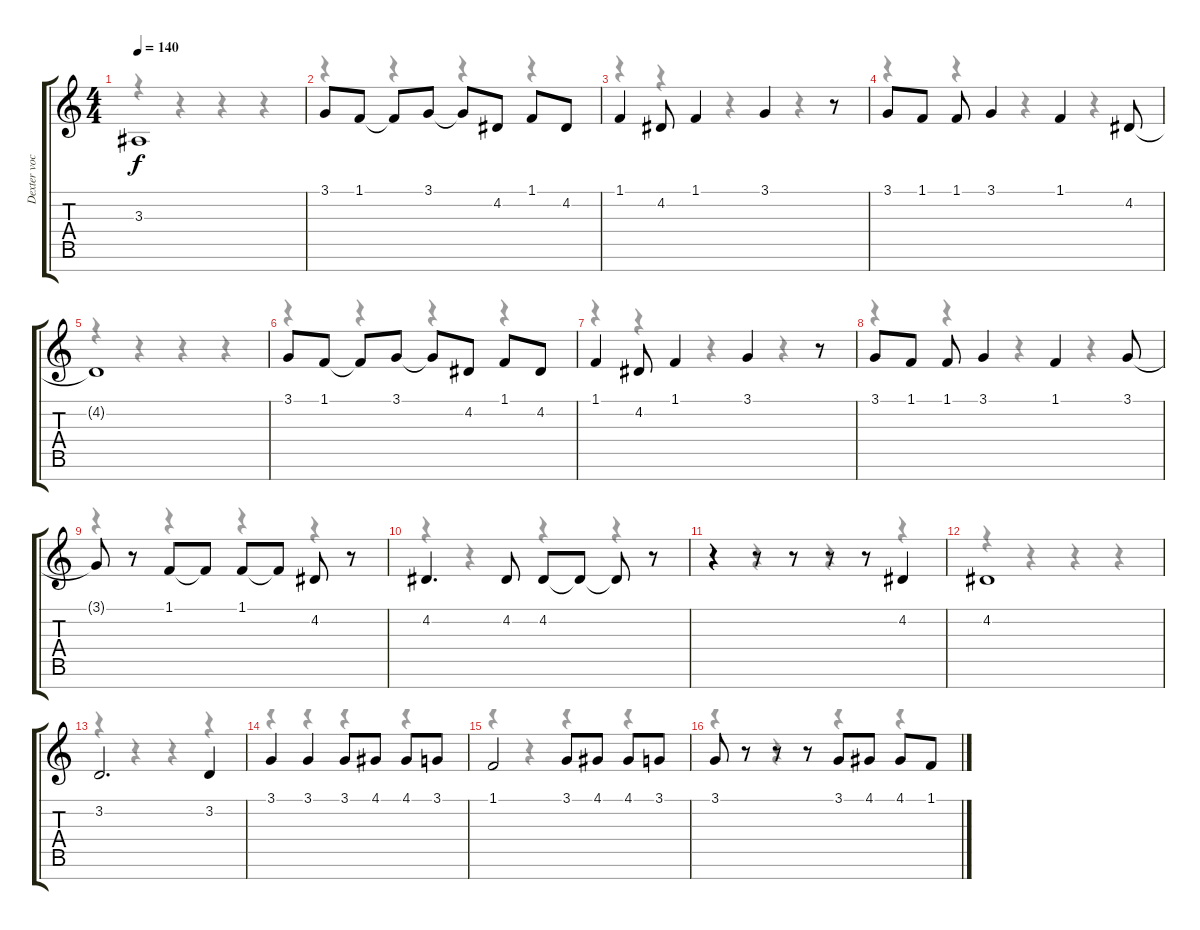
\track ("Dexter vocal" "Dexter voc") {instrument oboe}
\staff {score tabs}
\tuning (E4 B3 G3 D3 A2 E2 B1) {hide}
\voice
\ts (4 4)
\tempo 140
\clef g2
\ks c
3.3{t}.1{dy f} |
3.1.8 1.1.8 1.1{t}.8 3.1.8 3.1{t}.8 4.2.8 1.1.8 4.2.8 |
1.1.4 4.2.8 1.1.4 3.1.4 r.8 |
3.1.8 1.1.8 1.1.8 3.1.4 1.1.4 4.2.8 |
4.2{t}.1 |
3.1.8 1.1.8 1.1{t}.8 3.1.8 3.1{t}.8 4.2.8 1.1.8 4.2.8 |
1.1.4 4.2.8 1.1.4 3.1.4 r.8 |
3.1.8 1.1.8 1.1.8 3.1.4 1.1.4 3.1.8 |
3.1{t}.8 r.8 1.1.8 1.1{t}.8 1.1.8 1.1{t}.8 4.2.8 r.8 |
4.2.4{d} 4.2.8 4.2.8 4.2{t}.8 4.2{t}.8 r.8 |
r.4 r.8 r.8 r.8 r.8 4.2.4 |
4.2.1 |
3.2.2{d} 3.2.4 |
3.1.4 3.1.4 3.1.8 4.1.8 4.1.8 3.1.8 |
1.1.2 3.1.8 4.1.8 4.1.8 3.1.8 |
3.1.8 r.8 r.8 r.8 3.1.8 4.1.8 4.1.8 1.1.8
\voice
\clef g2
\ottava regular
\simile none
\ks c
r.4{dy f} r.4 r.4 r.4 |
r.4 r.4 r.4 r.4 |
r.4 r.4 r.4 r.4 |
r.4 r.4 r.4 r.4 |
r.4 r.4 r.4 r.4 |
r.4 r.4 r.4 r.4 |
r.4 r.4 r.4 r.4 |
r.4 r.4 r.4 r.4 |
r.4 r.4 r.4 r.4 |
r.4 r.4 r.4 r.4 |
r.4 r.4 r.4 r.4 |
r.4 r.4 r.4 r.4 |
r.4 r.4 r.4 r.4 |
r.4 r.4 r.4 r.4 |
r.4 r.4 r.4 r.4 |
r.4 r.4 r.4 r.4
